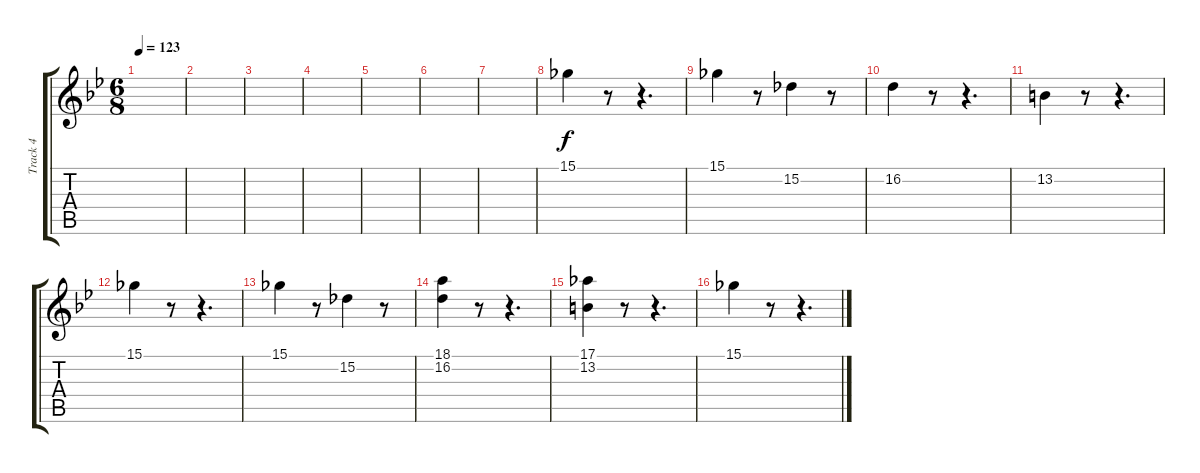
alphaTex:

\track ("Track 4" "Track 4") {instrument lead1square}
\staff {score tabs}
\tuning (Eb4 Bb3 Gb3 Db3 Ab2 Eb2) {hide}
\ts (6 8)
\tempo 123
\clef g2
\ks gminor
|
|
|
|
|
|
|
15.1.4{volume 8 instrument musicbox} r.8 r.4{d} |
15.1.4 r.8 15.2.4 r.8 |
16.2.4 r.8 r.4{d} |
13.2.4 r.8 r.4{d} |
15.1.4 r.8 r.4{d} |
15.1.4 r.8 15.2.4 r.8 |
(18.1 16.2).4 r.8 r.4{d} |
(17.1 13.2).4 r.8 r.4{d} |
15.1.4 r.8 r.4{d}
